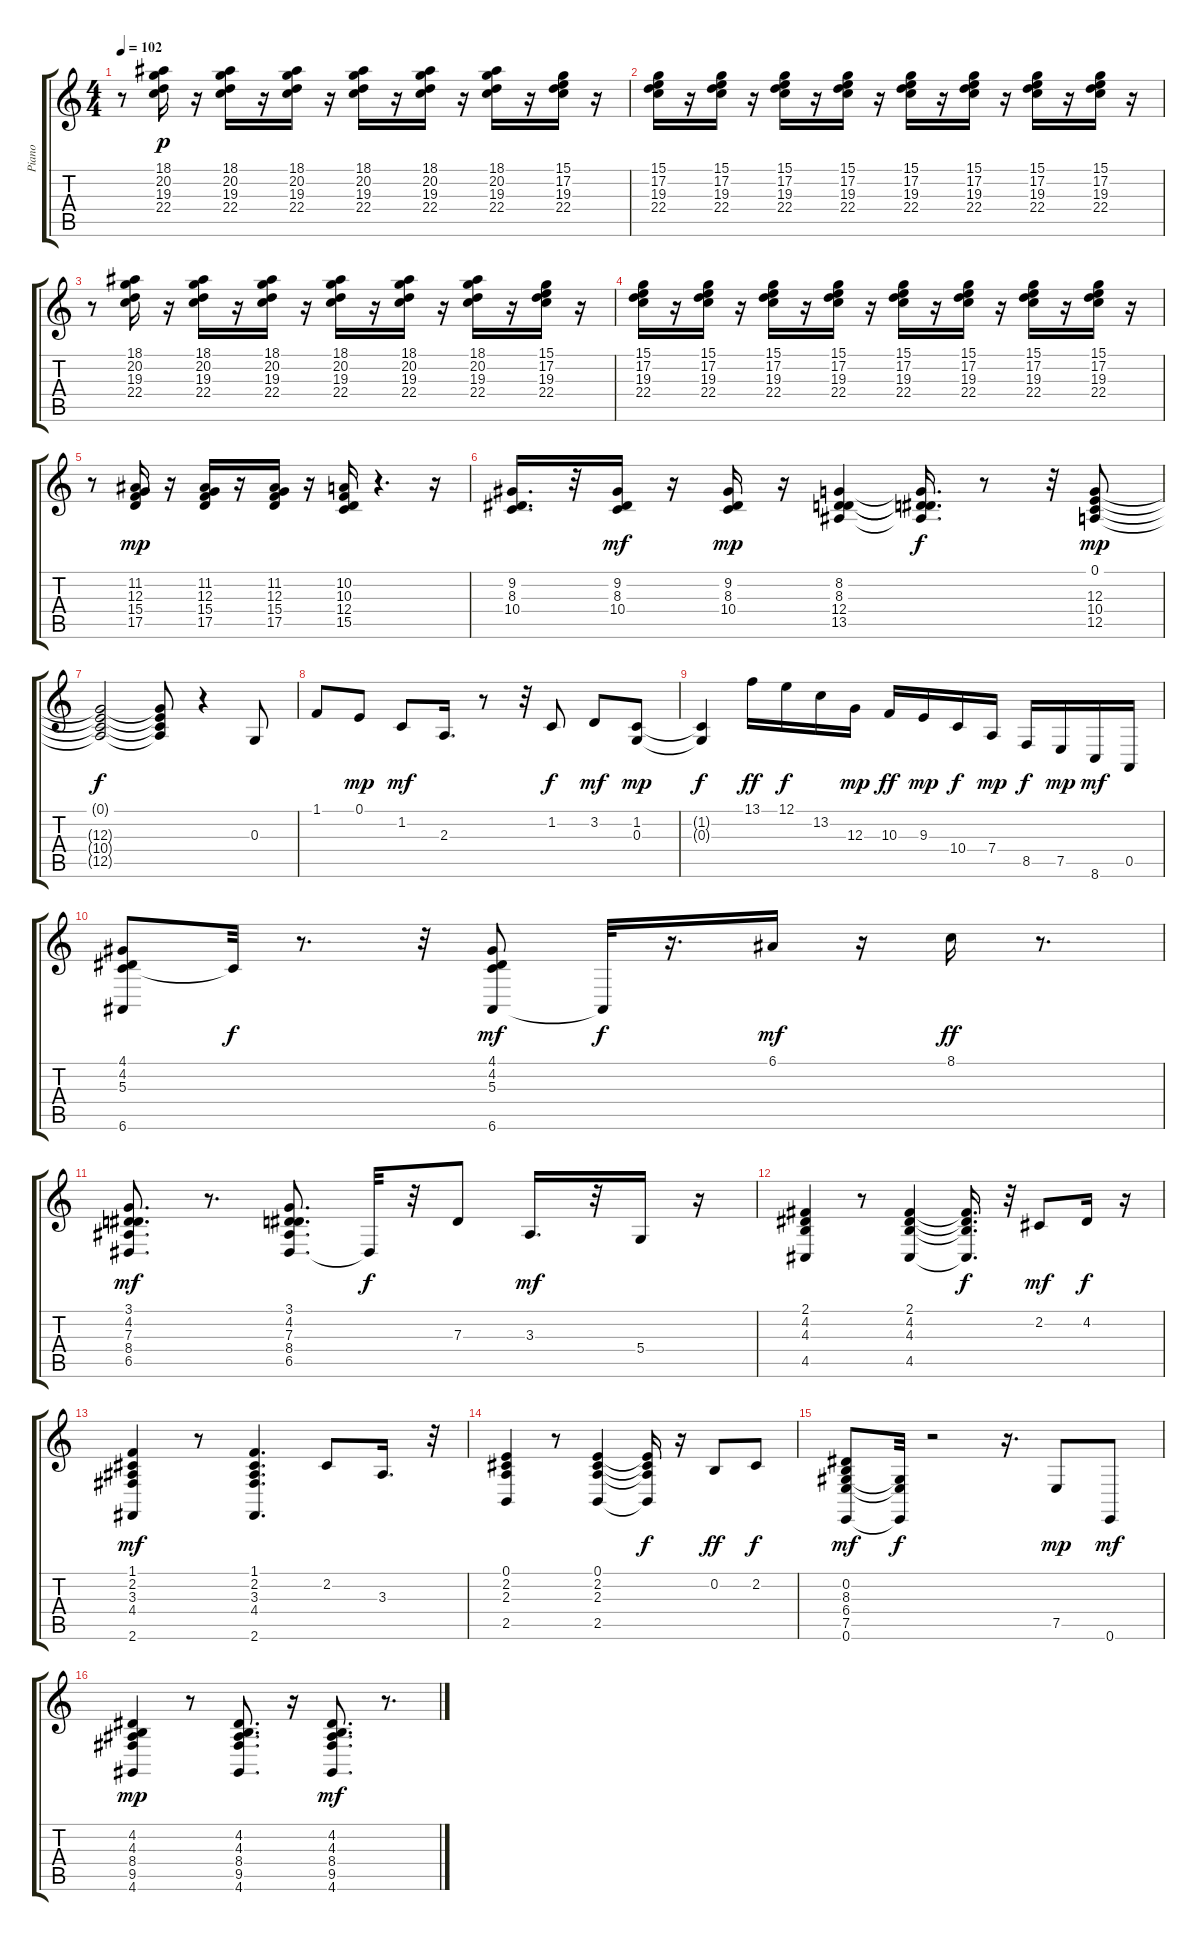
\track ("Piano" "Piano") {instrument acousticgrandpiano}
\staff {score tabs}
\tuning (E4 B3 G3 D3 A2 E2) {hide}
\ts (4 4)
\tempo 102
\clef g2
\ks c
r.8{dy mp} (18.1 20.2 19.3 22.4).16{dy p} r.16 (18.1 20.2 19.3 22.4).16 r.16 (18.1 20.2 19.3 22.4).16 r.16 (18.1 20.2 19.3 22.4).16 r.16 (18.1 20.2 19.3 22.4).16 r.16 (18.1 20.2 19.3 22.4).16 r.16 (15.1 17.2 19.3 22.4).16 r.16 |
(15.1 17.2 19.3 22.4).16 r.16 (15.1 17.2 19.3 22.4).16 r.16 (15.1 17.2 19.3 22.4).16 r.16 (15.1 17.2 19.3 22.4).16 r.16 (15.1 17.2 19.3 22.4).16 r.16 (15.1 17.2 19.3 22.4).16 r.16 (15.1 17.2 19.3 22.4).16 r.16 (15.1 17.2 19.3 22.4).16 r.16 |
r.8 (18.1 20.2 19.3 22.4).16 r.16 (18.1 20.2 19.3 22.4).16 r.16 (18.1 20.2 19.3 22.4).16 r.16 (18.1 20.2 19.3 22.4).16 r.16 (18.1 20.2 19.3 22.4).16 r.16 (18.1 20.2 19.3 22.4).16 r.16 (15.1 17.2 19.3 22.4).16 r.16 |
(15.1 17.2 19.3 22.4).16 r.16 (15.1 17.2 19.3 22.4).16 r.16 (15.1 17.2 19.3 22.4).16 r.16 (15.1 17.2 19.3 22.4).16 r.16 (15.1 17.2 19.3 22.4).16 r.16 (15.1 17.2 19.3 22.4).16 r.16 (15.1 17.2 19.3 22.4).16 r.16 (15.1 17.2 19.3 22.4).16 r.16 |
r.8 (11.2 12.3 15.4 17.5).16{dy mp} r.16 (11.2 12.3 15.4 17.5).16 r.16 (11.2 12.3 15.4 17.5).16 r.16 (10.2 10.3 12.4 15.5).16 r.4{d} r.16 |
(9.2 8.3 10.4).16{d} r.32 (9.2 8.3 10.4).16{dy mf} r.16 (9.2 8.3 10.4).16{dy mp} r.16 (8.2 8.3 12.4 13.5).4 (8.2{t} 8.3{t} 12.4{t} 13.5{t}).16{d dy f} r.8 r.32 (0.1 12.3 10.4 12.5).8{dy mp} |
(0.1{t} 12.3{t} 10.4{t} 12.5{t}).2{dy f} (0.1{t} 12.3{t} 10.4{t} 12.5{t}).8 r.4 0.3.8 |
1.1.8 0.1.8{dy mp} 1.2.8{dy mf} 2.3.16{d} r.8 r.32 1.2.8{dy f} 3.2.8{dy mf} (1.2 0.3).8{dy mp} |
(1.2{t} 0.3{t}).4{dy f} 13.1.16{dy ff} 12.1.16{dy f} 13.2.16 12.3.16{dy mp} 10.3.16{dy ff} 9.3.16{dy mp} 10.4.16{dy f} 7.4.16{dy mp} 8.5.16{dy f} 7.5.16{dy mp} 8.6.16{dy mf} 0.5.16 |
(4.1 4.2 5.3 6.6).8 5.3{t}.32{dy f} r.8{d} r.32 (4.1 4.2 5.3 6.6).8{dy mf} 6.6{t}.32{dy f} r.16{d} 6.1.16{dy mf} r.16 8.1.16{dy ff} r.8{d} |
(3.1 4.2 7.3 8.4 6.5).8{d dy mf} r.8{d} (3.1 4.2 7.3 8.4 6.5).8{d} 6.5{t}.32{dy f} r.32 7.3.8 3.3.16{d dy mf} r.32 5.4.16 r.16 |
(2.1 4.2 4.3 4.5).4 r.8 (2.1 4.2 4.3 4.5).4 (2.1{t} 4.2{t} 4.3{t} 4.5{t}).16{d dy f} r.32 2.2.8{dy mf} 4.2.16{dy f} r.16 |
(1.1 2.2 3.3 4.4 2.6).4{dy mf} r.8 (1.1 2.2 3.3 4.4 2.6).4{d} 2.2.8 3.3.16{d} r.32 |
(0.1 2.2 2.3 2.5).4 r.8 (0.1 2.2 2.3 2.5).4 (0.1{t} 2.2{t} 2.3{t} 2.5{t}).16{dy f} r.16 0.2.8{dy ff} 2.2.8{dy f} |
(0.2 8.3 6.4 7.5 0.6).8{dy mf} (6.4{t} 7.5{t} 0.6{t}).32{dy f} r.2 r.16{d} 7.5.8{dy mp} 0.6.8{dy mf} |
(4.2 4.3 8.4 9.5 4.6).4{dy mp} r.8 (4.2 4.3 8.4 9.5 4.6).8{d} r.16 (4.2 4.3 8.4 9.5 4.6).8{d dy mf} r.8{d}
